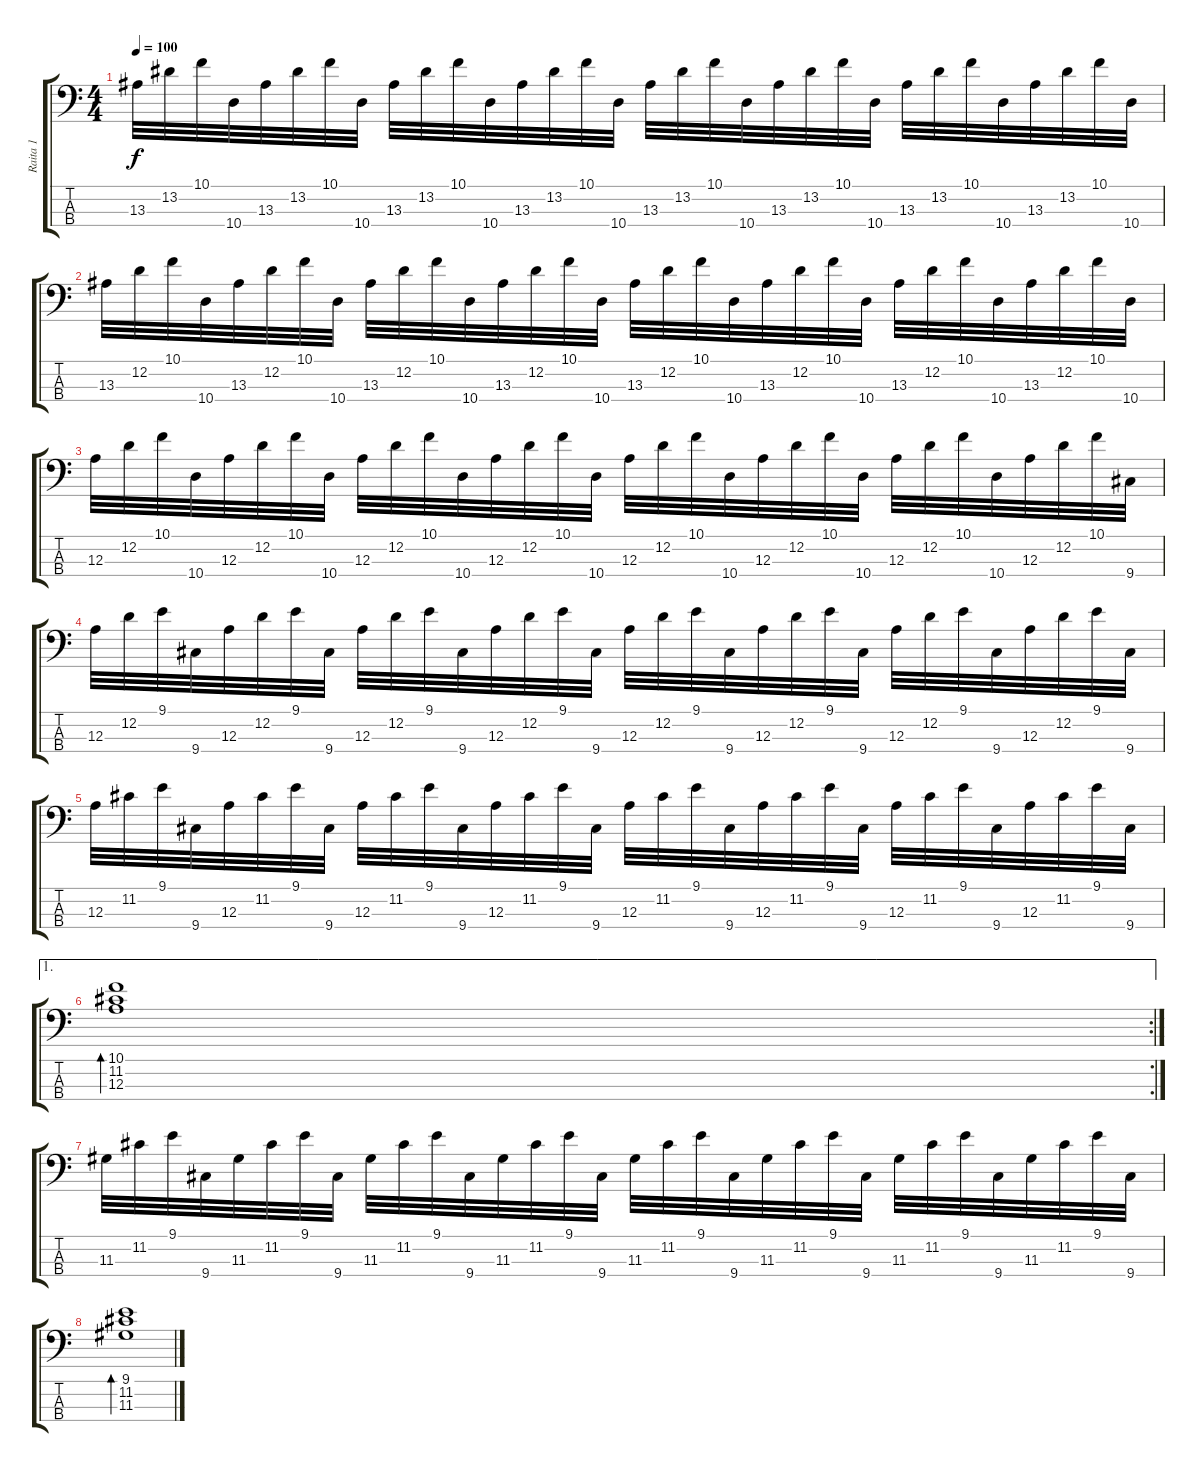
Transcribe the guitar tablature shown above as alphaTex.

\track ("Raita 1" "Raita 1") {instrument electricbassfinger}
\staff {score tabs}
\tuning (G2 D2 A1 E1) {hide}
\ts (4 4)
\tempo 100
\clef f4
\ks c
13.3.32{dy f} 13.2.32 10.1.32 10.4.32 13.3.32 13.2.32 10.1.32 10.4.32 13.3.32 13.2.32 10.1.32 10.4.32 13.3.32 13.2.32 10.1.32 10.4.32 13.3.32 13.2.32 10.1.32 10.4.32 13.3.32 13.2.32 10.1.32 10.4.32 13.3.32 13.2.32 10.1.32 10.4.32 13.3.32 13.2.32 10.1.32 10.4.32 |
13.3.32 12.2.32 10.1.32 10.4.32 13.3.32 12.2.32 10.1.32 10.4.32 13.3.32 12.2.32 10.1.32 10.4.32 13.3.32 12.2.32 10.1.32 10.4.32 13.3.32 12.2.32 10.1.32 10.4.32 13.3.32 12.2.32 10.1.32 10.4.32 13.3.32 12.2.32 10.1.32 10.4.32 13.3.32 12.2.32 10.1.32 10.4.32 |
12.3.32 12.2.32 10.1.32 10.4.32 12.3.32 12.2.32 10.1.32 10.4.32 12.3.32 12.2.32 10.1.32 10.4.32 12.3.32 12.2.32 10.1.32 10.4.32 12.3.32 12.2.32 10.1.32 10.4.32 12.3.32 12.2.32 10.1.32 10.4.32 12.3.32 12.2.32 10.1.32 10.4.32 12.3.32 12.2.32 10.1.32 9.4.32 |
12.3.32 12.2.32 9.1.32 9.4.32 12.3.32 12.2.32 9.1.32 9.4.32 12.3.32 12.2.32 9.1.32 9.4.32 12.3.32 12.2.32 9.1.32 9.4.32 12.3.32 12.2.32 9.1.32 9.4.32 12.3.32 12.2.32 9.1.32 9.4.32 12.3.32 12.2.32 9.1.32 9.4.32 12.3.32 12.2.32 9.1.32 9.4.32 |
12.3.32 11.2.32 9.1.32 9.4.32 12.3.32 11.2.32 9.1.32 9.4.32 12.3.32 11.2.32 9.1.32 9.4.32 12.3.32 11.2.32 9.1.32 9.4.32 12.3.32 11.2.32 9.1.32 9.4.32 12.3.32 11.2.32 9.1.32 9.4.32 12.3.32 11.2.32 9.1.32 9.4.32 12.3.32 11.2.32 9.1.32 9.4.32 |
\ae 1
\rc 2
(10.1 11.2 12.3).1{bd 60} |
11.3.32 11.2.32 9.1.32 9.4.32 11.3.32 11.2.32 9.1.32 9.4.32 11.3.32 11.2.32 9.1.32 9.4.32 11.3.32 11.2.32 9.1.32 9.4.32 11.3.32 11.2.32 9.1.32 9.4.32 11.3.32 11.2.32 9.1.32 9.4.32 11.3.32 11.2.32 9.1.32 9.4.32 11.3.32 11.2.32 9.1.32 9.4.32 |
(9.1 11.2 11.3).1{bd 60}
